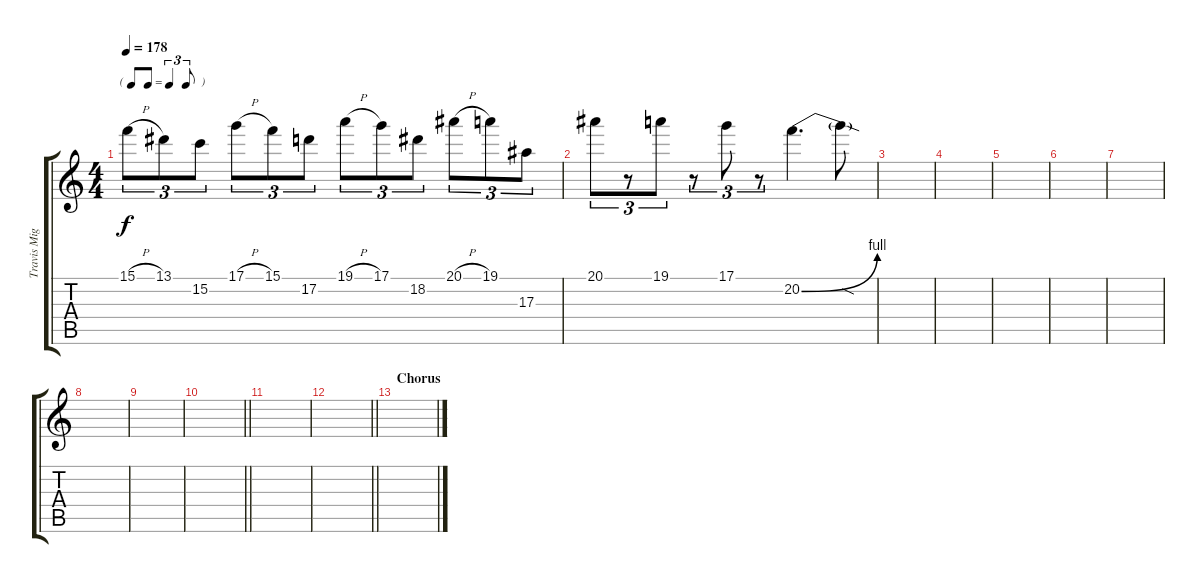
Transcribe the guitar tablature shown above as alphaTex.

\track ("Travis Miguel" "Travis Mig") {instrument distortionguitar}
\staff {score tabs}
\tuning (D4 A3 F3 C3 G2 C2) {hide}
\ts (4 4)
\tf triplet8th
\tempo 178
\clef g2
\ks c
15.1{h}.8{tu (3 2) dy f} 13.1.8{tu (3 2)} 15.2.8{tu (3 2)} 17.1{h}.8{tu (3 2)} 15.1.8{tu (3 2)} 17.2.8{tu (3 2)} 19.1{h}.8{tu (3 2)} 17.1.8{tu (3 2)} 18.2.8{tu (3 2)} 20.1{h}.8{tu (3 2)} 19.1.8{tu (3 2)} 17.3.8{tu (3 2)} |
20.1.8{tu (3 2)} r.8{tu (3 2)} 19.1.8{tu (3 2)} r.8{tu (3 2)} 17.1.8{tu (3 2)} r.8{tu (3 2)} 20.2{be (bend 0 0 60 4)}.4{d} 20.2{sod t}.8 |
|
|
|
|
|
|
|
\barLineRight lightlight
|
|
\barLineRight lightlight
|
\section ("" "Chorus")
